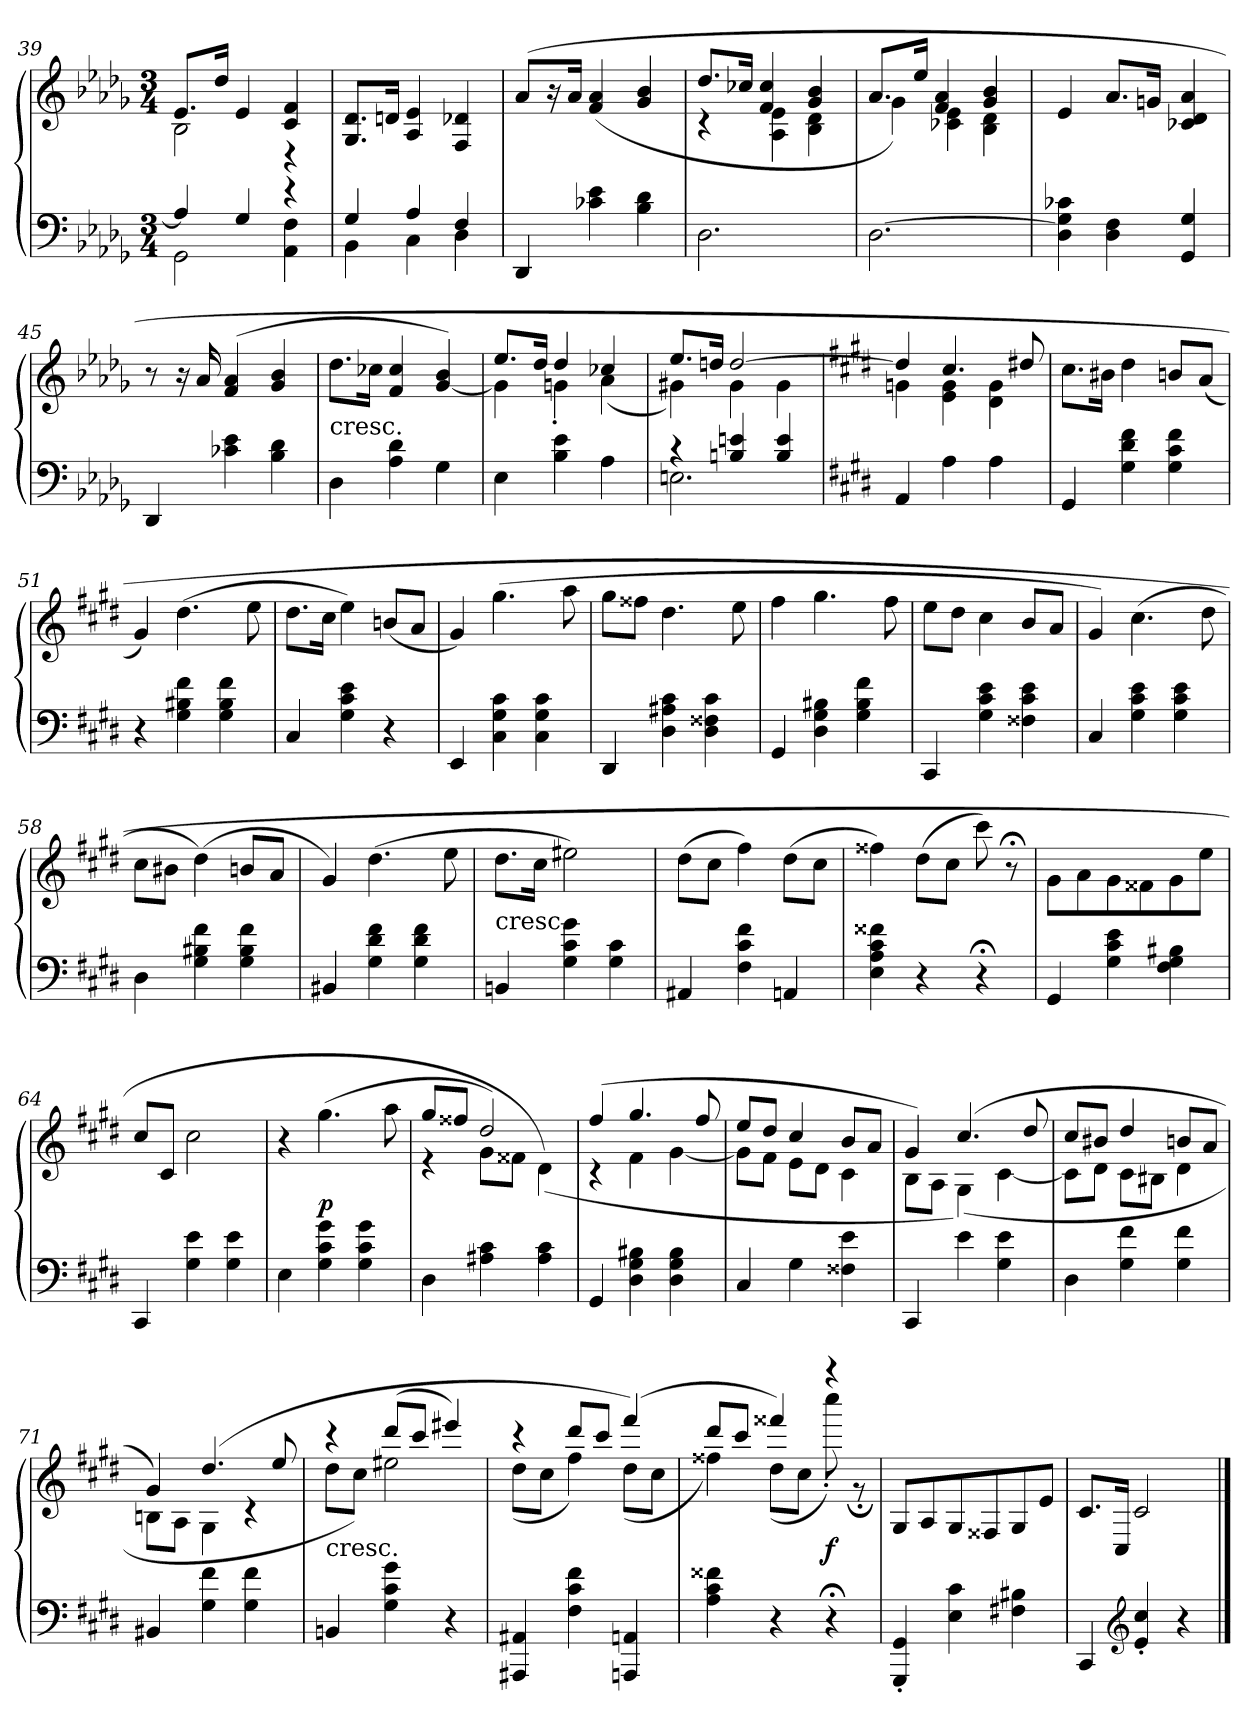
**kern	**kern	**dynam
*part1	*part1	*part1
*staff2	*staff1	*staff1/2
*clefF4	*clefG2	*
*k[b-e-a-d-g-]	*k[b-e-a-d-g-]	*
*M3/4	*M3/4	*
=39	=39	=39
*^	*^	*
4A-]	2GG-	8.e-L	2B-	.
.	.	16dd-Jk	.	.
4G-	.	4e-	.	.
4r	4AA- 4F	4c 4f	4r	.
*	*	*v	*v	*
=40	=40	=40	=40
4G-	4BB-	8.G- 8.d-L	.
.	.	16dnJk	.
4A-	4C	4A- 4e-	.
4F	4D-	4F 4d-X	.
*v	*v	*	*
=41	=41	=41
4DD-	(8a-L	.
.	16r	.
.	16a-Jk	.
4c-X 4e-	(4f 4a-	.
4B- 4d-	4g- 4b-	.
=42	=42	=42
*	*^	*
2.D-	8.dd-L	4r	.
.	16cc-XJk	.	.
.	4f 4cc-	4A- 4e-	.
.	4g- 4b-	4B- 4d-	.
=43	=43	=43	=43
[2.D-	8.a-L	4g-)	.
.	16ee-Jk	.	.
.	4f 4a-	4c-X 4e-	.
.	4g- 4b-	4B- 4d-	.
*	*v	*v	*
=44	=44	=44
4D-] 4G- 4c-X	4e-	.
4D- 4F	8.a-L	.
.	16gnJk	.
4GG- 4G-	4c-X 4d- 4a-	.
=45	=45	=45
4DD-	8r	.
.	16r	.
.	16a-	.
4c-X 4e-	(4f 4a-	.
4B- 4d-	4g- 4b-	.
=46	=46	=46
!	!LO:TX:c:t=cresc.	!
4D-	8.dd-L	.
.	16cc-XJk	.
4A- 4d-	4f 4cc-	.
4G-	[4g- 4b-)	.
=47	=47	=47
*	*^	*
4E-	8.ee-L	4g-]	.
.	16dd-Jk	.	.
4B- 4e-	4dd-	4gn'	.
4A-	4cc-X	(4a-	.
=48	=48	=48	=48
*^	*	*	*
4r	2.En	8.ee-L	4g#X)	.
.	.	16ddnJk	.	.
4Bn 4en	.	[2dd	4g#	.
4B 4e	.	.	4g#	.
*v	*v	*	*	*
=49	=49	=49	=49
*k[f#c#g#d#]	*k[f#c#g#d#]	*	*
4AA	4dd]	4gn	.
4A	4.cc#	4e 4g	.
4A	.	4d# 4g	.
.	8dd#X	.	.
*	*v	*v	*
=50	=50	=50
4GG#	8.cc#L	.
.	16b#XJk	.
4G# 4d# 4f#	4dd#	.
4G# 4c# 4f#	8bnL	.
.	(8aJ	.
=51	=51	=51
4r	4g#)	.
4G# 4B#X 4f#	(4.dd#	.
4G# 4B# 4f#	.	.
.	8ee	.
=52	=52	=52
4C#	8.dd#L	.
.	16cc#Jk	.
4G# 4c# 4e	4ee)	.
4r	(8bnL	.
.	8aJ	.
=53	=53	=53
4EE	4g#)	.
4C# 4G# 4c#	(4.gg#	.
4C# 4G# 4c#	.	.
.	8aa	.
=54	=54	=54
4DD#	8gg#L	.
.	8ff##XJ	.
4D# 4A#X 4c#	4.dd#	.
4D# 4F##X 4c#	.	.
.	8ee	.
=55	=55	=55
4GG#	4ff#	.
4D# 4G# 4B#X	4.gg#	.
4G# 4B# 4f#	.	.
.	8ff#	.
=56	=56	=56
4CC#	8eeL	.
.	8dd#J	.
4G# 4c# 4e	4cc#	.
4F##X 4c# 4e	8bL	.
.	8aJ	.
=57	=57	=57
4C#	4g#)	.
4G# 4c# 4e	(4.cc#	.
4G# 4c# 4e	.	.
.	8dd#	.
=58	=58	=58
4D#	8cc#L	.
.	8b#XJ	.
4G# 4B#X 4f#	(4dd#)	.
4G# 4B# 4f#	8bnL	.
.	8aJ	.
=59	=59	=59
4BB#X	4g#)	.
4G# 4d# 4f#	(4.dd#	.
4G# 4d# 4f#	.	.
.	8ee	.
=60	=60	=60
!	!LO:TX:c:t=cresc.	!
4BBn	8.dd#L	.
.	16cc#Jk	.
4G# 4c# 4g#	2ee#X)	.
4G# 4c#	.	.
=61	=61	=61
4AA#X	(8dd#L	.
.	8cc#J	.
4F# 4c# 4f#	4ff#)	.
4AAn	(8dd#L	.
.	8cc#J	.
=62	=62	=62
4E 4A 4c# 4f##X	4ff##X)	.
4r	(8dd#L	.
.	8cc#J	.
4r;<	8ccc#)	.
.	8r;<	.
=63	=63	=63
4GG#	8g#L	.
.	8a	.
4G# 4c# 4e	8g#	.
.	8f##X	.
4F# 4G# 4B#X	8g#	.
.	8eeJ	.
=64	=64	=64
4CC#	8cc#L	.
.	8c#J	.
4G# 4e	2cc#	.
4G# 4e	.	.
=65	=65	=65
4E	4r	.
4G# 4c# 4g#	(4.gg#	p
4G# 4c# 4g#	.	.
.	8aa	.
=66	=66	=66
*	*^	*
4D#	8gg#L	4r	.
.	8ff##XJ	.	.
4A#X 4c#	2dd#)	8g#L	.
.	.	8f##XJ	.
4A# 4c#	.	(4d#)	.
=67	=67	=67	=67
4GG#	(4ff#	4r	.
4D# 4G# 4B#X	4.gg#	4f#	.
4D# 4G# 4B#	.	[4g#	.
.	8ff#	.	.
=68	=68	=68	=68
4C#	8eeL	8g#L]	.
.	8dd#J	8f#J	.
4G#	4cc#	8eL	.
.	.	8d#J	.
4F##X 4e	8bL	4c#	.
.	8aJ	.	.
=69	=69	=69	=69
4CC#	4g#)	8BL	.
.	.	8AJ	.
4e	(4.cc#	(4G#)	.
4G# 4e	.	[4c#	.
.	8dd#	.	.
=70	=70	=70	=70
4D#	8cc#L	8c#L]	.
.	8b#XJ	8d#J	.
4G# 4f#	4dd#	8c#L	.
.	.	8B#XJ	.
4G# 4f#	8bnL	4d#	.
.	8aJ	.	.
=71	=71	=71	=71
4BB#X	4g#)	8BnL	.
.	.	8AJ	.
4G# 4f#	(4.dd#	4G#	.
4G# 4f#	.	4r	.
.	8ee	.	.
=72	=72	=72	=72
!	!LO:TX:c:t=cresc.	!	!
4BBn	4r	8dd#L	.
.	.	8cc#J)	.
4G# 4c# 4g#	(8ddd#L	2ee#X	.
.	8ccc#J	.	.
4r	4eee#X)	.	.
=73	=73	=73	=73
4AAA#X 4AA#X	4r	(8dd#L	.
.	.	8cc#J	.
4F# 4c# 4f#	8ddd#L	4ff#)	.
.	8ccc#J	.	.
4AAAn 4AAn	(4fff#)	(8dd#L	.
.	.	8cc#J	.
=74	=74	=74	=74
4A 4c# 4f##X	8ddd#L	4ff##X)	.
.	8ccc#J	.	.
4r	4fff##X)	(8dd#L	.
.	.	8cc#J	.
4r;<	4r	8cccc#')	f
.	.	8r;<	.
*	*v	*v	*
=75	=75	=75
4GGG#' 4GG#'	8G#L	.
.	8A	.
4E 4c#	8G#	.
.	8F##X	.
4F#X 4B#X	8G#	.
.	8eJ	.
=76	=76	=76
4CC#	8.c#L	.
.	16C#Jk	.
*clefG2	*	*
4e' 4cc#'	2c#	.
4r	.	.
==	==	==
*-	*-	*-
